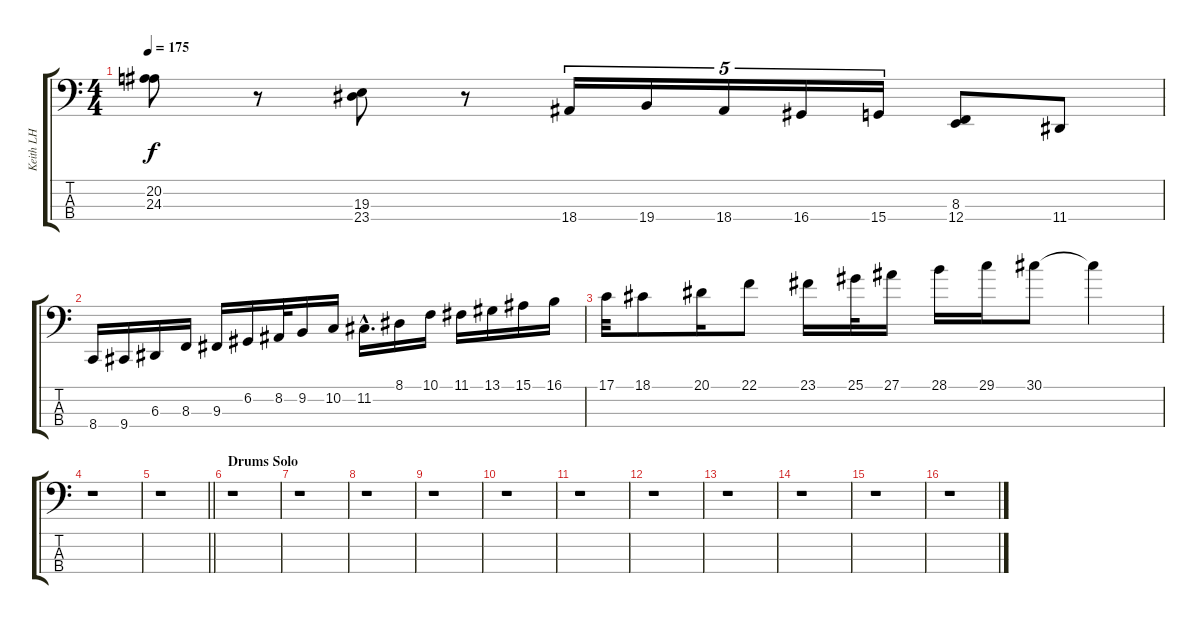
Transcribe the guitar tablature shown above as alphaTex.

\track ("Keith LH" "Keith LH") {instrument lead8bassandlead}
\staff {score tabs}
\tuning (G2 D2 A1 E1) {hide}
\ts (4 4)
\tempo 175
\clef f4
\ks c
(20.2 24.3).8{dy f} r.8 (19.3 23.4).8 r.8 18.4.16{tu (5 4)} 19.4.16{tu (5 4)} 18.4.16{tu (5 4)} 16.4.16{tu (5 4)} 15.4.16{tu (5 4)} (8.3 12.4).8 11.4.8 |
8.4.16 9.4.16 6.3.16 8.3.16 9.3.16 6.2.16 8.2.32 9.2.16 10.2.16 11.2{hac}.16{d} 8.1.16 10.1.16 11.1.16 13.1.16 15.1.16 16.1.16 |
17.1.32 18.1.8 20.1.16 22.1.8 23.1.16 25.1.32 27.1.16 28.1.16 29.1.16 30.1.8 30.1{t}.4 |
r.1 |
\barLineRight lightlight
r.1 |
\section ("" "Drums Solo")
r.1 |
r.1 |
r.1 |
r.1 |
r.1 |
r.1 |
r.1 |
r.1 |
r.1 |
r.1 |
r.1
